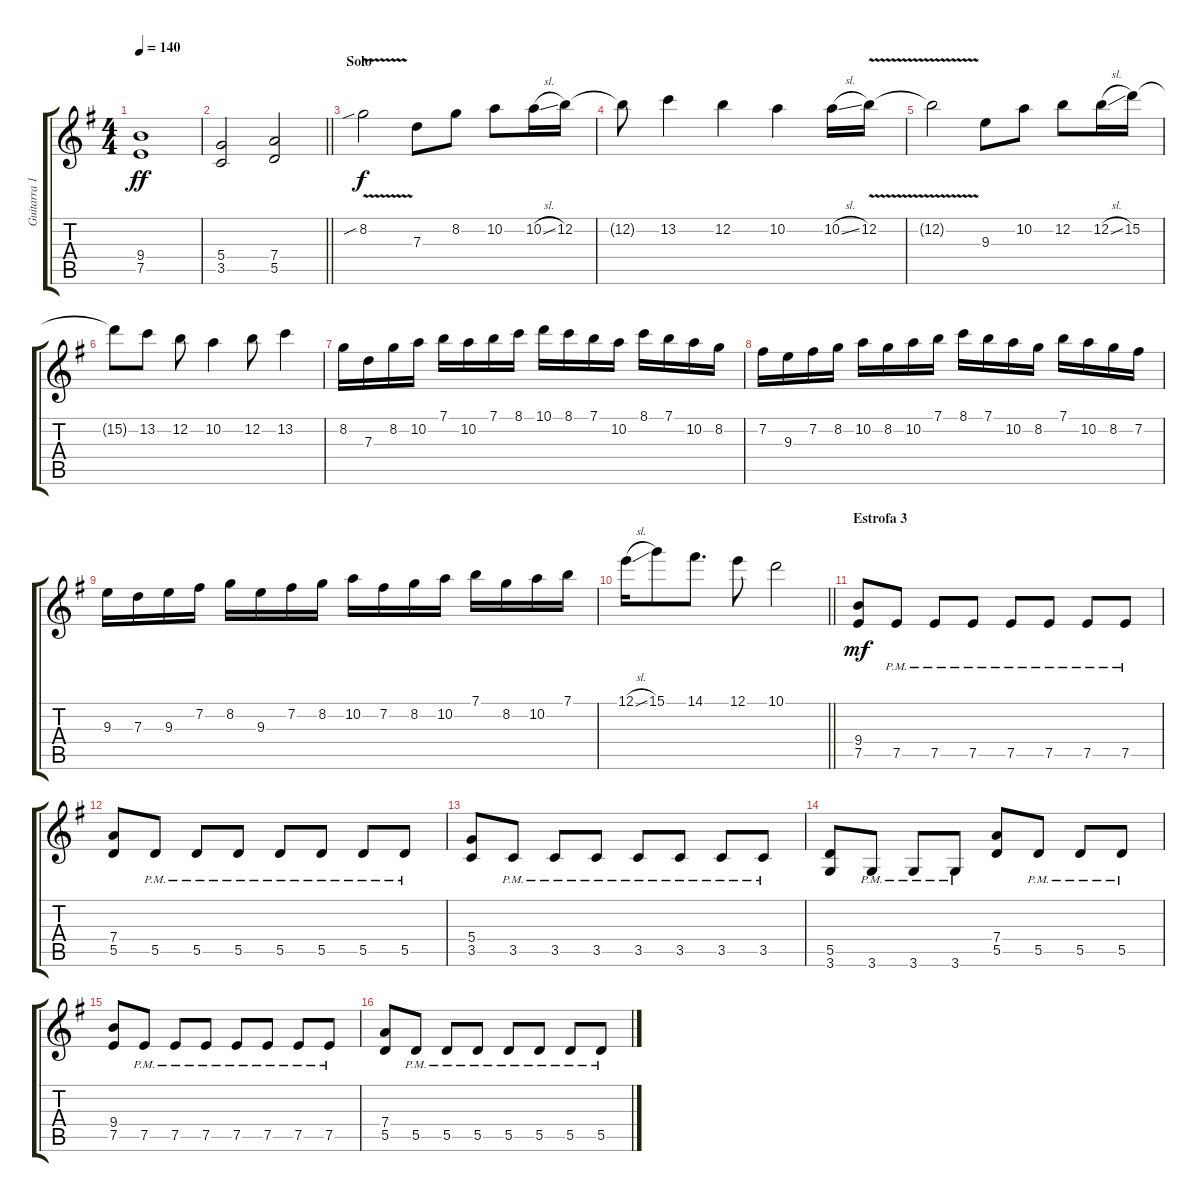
\track ("Guitarra 1" "Guitarra 1") {instrument distortionguitar}
\staff {score tabs}
\tuning (E4 B3 G3 D3 A2 E2) {hide}
\ts (4 4)
\tempo 140
\clef g2
\ks g
(9.4 7.5).1{dy ff} |
\barLineRight lightlight
(5.4 3.5).2 (7.4 5.5).2 |
\section ("" "Solo")
8.2{v sib}.2{dy f} 7.3.8 8.2.8 10.2.8 10.2{sl}.16 12.2.16 |
12.2{t}.8 13.2.4 12.2.4 10.2.4 10.2{sl}.16 12.2{v}.16 |
12.2{t}.2 9.3.8 10.2.8 12.2.8 12.2{sl}.16 15.2.16 |
15.2{t}.8 13.2.8 12.2.8 10.2.4 12.2.8 13.2.4 |
8.2.16 7.3.16 8.2.16 10.2.16 7.1.16 10.2.16 7.1.16 8.1.16 10.1.16 8.1.16 7.1.16 10.2.16 8.1.16 7.1.16 10.2.16 8.2.16 |
7.2.16 9.3.16 7.2.16 8.2.16 10.2.16 8.2.16 10.2.16 7.1.16 8.1.16 7.1.16 10.2.16 8.2.16 7.1.16 10.2.16 8.2.16 7.2.16 |
9.3.16 7.3.16 9.3.16 7.2.16 8.2.16 9.3.16 7.2.16 8.2.16 10.2.16 7.2.16 8.2.16 10.2.16 7.1.16 8.2.16 10.2.16 7.1.16 |
\barLineRight lightlight
12.1{sl}.16 15.1.8 14.1.8{d} 12.1.8 10.1.2 |
\section ("" "Estrofa 3")
(9.4 7.5).8{dy mf} 7.5{pm}.8 7.5{pm}.8 7.5{pm}.8 7.5{pm}.8 7.5{pm}.8 7.5{pm}.8 7.5{pm}.8 |
(7.4 5.5).8 5.5{pm}.8 5.5{pm}.8 5.5{pm}.8 5.5{pm}.8 5.5{pm}.8 5.5{pm}.8 5.5{pm}.8 |
(5.4 3.5).8 3.5{pm}.8 3.5{pm}.8 3.5{pm}.8 3.5{pm}.8 3.5{pm}.8 3.5{pm}.8 3.5{pm}.8 |
(5.5 3.6).8 3.6{pm}.8 3.6{pm}.8 3.6{pm}.8 (7.4 5.5).8 5.5{pm}.8 5.5{pm}.8 5.5{pm}.8 |
(9.4 7.5).8 7.5{pm}.8 7.5{pm}.8 7.5{pm}.8 7.5{pm}.8 7.5{pm}.8 7.5{pm}.8 7.5{pm}.8 |
(7.4 5.5).8 5.5{pm}.8 5.5{pm}.8 5.5{pm}.8 5.5{pm}.8 5.5{pm}.8 5.5{pm}.8 5.5{pm}.8
